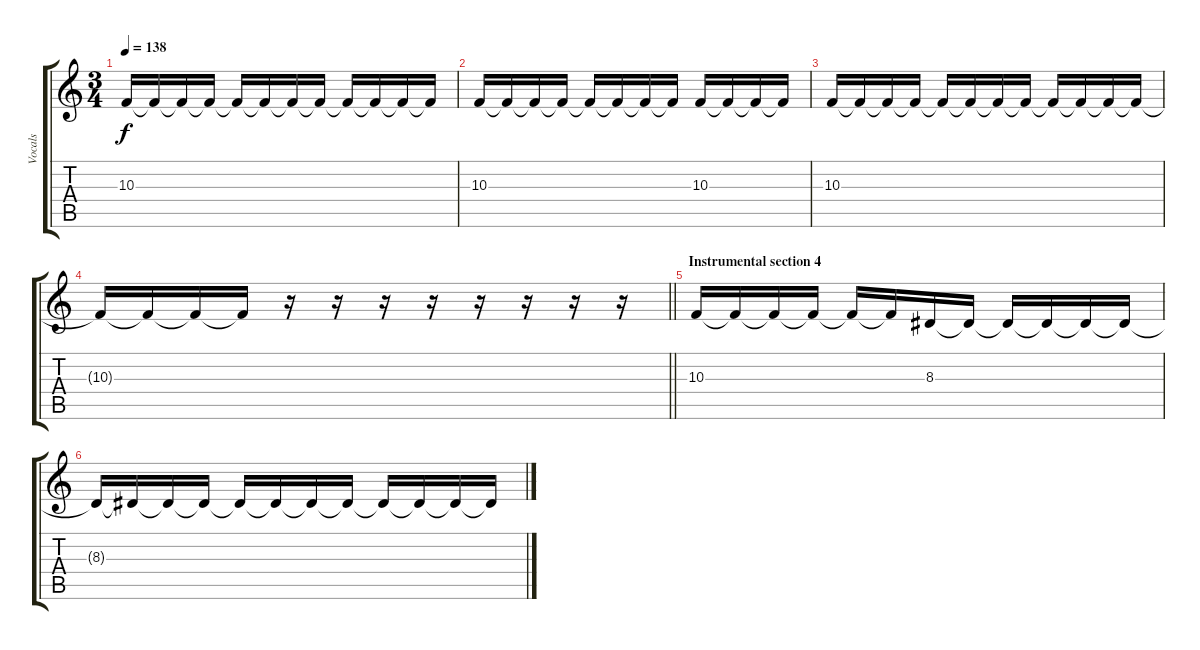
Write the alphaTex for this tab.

\track ("Vocals" "Vocals") {instrument trumpet}
\staff {score tabs}
\tuning (E4 B3 G3 D3 A2 E2) {hide}
\ts (3 4)
\tempo 138
\clef g2
\ks c
10.3.16{dy f} 10.3{t}.16 10.3{t}.16 10.3{t}.16 10.3{t}.16 10.3{t}.16 10.3{t}.16 10.3{t}.16 10.3{t}.16 10.3{t}.16 10.3{t}.16 10.3{t}.16 |
10.3.16 10.3{t}.16 10.3{t}.16 10.3{t}.16 10.3{t}.16 10.3{t}.16 10.3{t}.16 10.3{t}.16 10.3.16 10.3{t}.16 10.3{t}.16 10.3{t}.16 |
10.3.16 10.3{t}.16 10.3{t}.16 10.3{t}.16 10.3{t}.16 10.3{t}.16 10.3{t}.16 10.3{t}.16 10.3{t}.16 10.3{t}.16 10.3{t}.16 10.3{t}.16 |
\barLineRight lightlight
10.3{t}.16 10.3{t}.16 10.3{t}.16 10.3{t}.16 r.16 r.16 r.16 r.16 r.16 r.16 r.16 r.16 |
\section ("" "Instrumental section 4")
10.3.16 10.3{t}.16 10.3{t}.16 10.3{t}.16 10.3{t}.16 10.3{t}.16 8.3.16 8.3{t}.16 8.3{t}.16 8.3{t}.16 8.3{t}.16 8.3{t}.16 |
8.3{t}.16 8.3{t}.16 8.3{t}.16 8.3{t}.16 8.3{t}.16 8.3{t}.16 8.3{t}.16 8.3{t}.16 8.3{t}.16 8.3{t}.16 8.3{t}.16 8.3{t}.16
